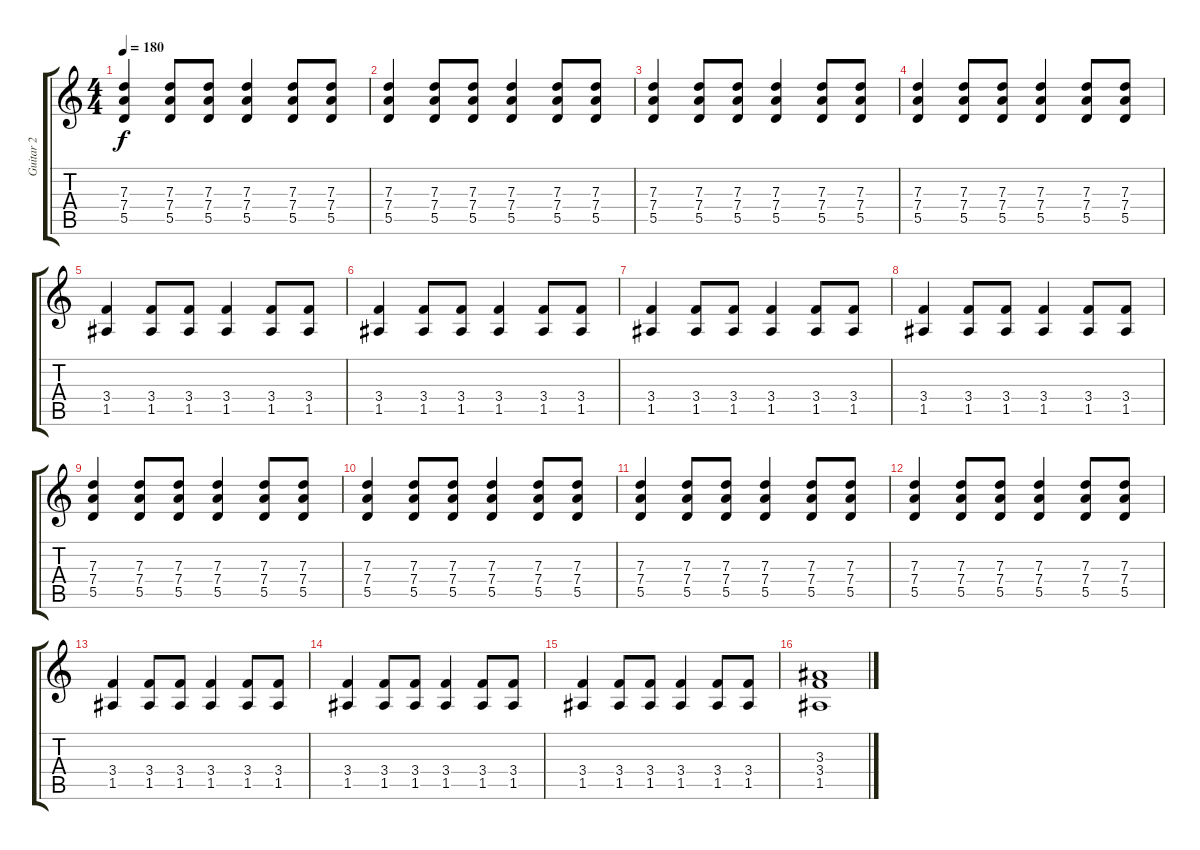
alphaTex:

\track ("Guitar 2" "Guitar 2") {instrument distortionguitar}
\staff {score tabs}
\tuning (E4 B3 G3 D3 A2 D2) {hide}
\ts (4 4)
\tempo 180
\clef g2
\ks c
(7.3 7.4 5.5).4{dy f} (7.3 7.4 5.5).8 (7.3 7.4 5.5).8 (7.3 7.4 5.5).4 (7.3 7.4 5.5).8 (7.3 7.4 5.5).8 |
(7.3 7.4 5.5).4 (7.3 7.4 5.5).8 (7.3 7.4 5.5).8 (7.3 7.4 5.5).4 (7.3 7.4 5.5).8 (7.3 7.4 5.5).8 |
(7.3 7.4 5.5).4 (7.3 7.4 5.5).8 (7.3 7.4 5.5).8 (7.3 7.4 5.5).4 (7.3 7.4 5.5).8 (7.3 7.4 5.5).8 |
(7.3 7.4 5.5).4 (7.3 7.4 5.5).8 (7.3 7.4 5.5).8 (7.3 7.4 5.5).4 (7.3 7.4 5.5).8 (7.3 7.4 5.5).8 |
(3.4 1.5).4 (3.4 1.5).8 (3.4 1.5).8 (3.4 1.5).4 (3.4 1.5).8 (3.4 1.5).8 |
(3.4 1.5).4 (3.4 1.5).8 (3.4 1.5).8 (3.4 1.5).4 (3.4 1.5).8 (3.4 1.5).8 |
(3.4 1.5).4 (3.4 1.5).8 (3.4 1.5).8 (3.4 1.5).4 (3.4 1.5).8 (3.4 1.5).8 |
(3.4 1.5).4 (3.4 1.5).8 (3.4 1.5).8 (3.4 1.5).4 (3.4 1.5).8 (3.4 1.5).8 |
(7.3 7.4 5.5).4 (7.3 7.4 5.5).8 (7.3 7.4 5.5).8 (7.3 7.4 5.5).4 (7.3 7.4 5.5).8 (7.3 7.4 5.5).8 |
(7.3 7.4 5.5).4 (7.3 7.4 5.5).8 (7.3 7.4 5.5).8 (7.3 7.4 5.5).4 (7.3 7.4 5.5).8 (7.3 7.4 5.5).8 |
(7.3 7.4 5.5).4 (7.3 7.4 5.5).8 (7.3 7.4 5.5).8 (7.3 7.4 5.5).4 (7.3 7.4 5.5).8 (7.3 7.4 5.5).8 |
(7.3 7.4 5.5).4 (7.3 7.4 5.5).8 (7.3 7.4 5.5).8 (7.3 7.4 5.5).4 (7.3 7.4 5.5).8 (7.3 7.4 5.5).8 |
(3.4 1.5).4 (3.4 1.5).8 (3.4 1.5).8 (3.4 1.5).4 (3.4 1.5).8 (3.4 1.5).8 |
(3.4 1.5).4 (3.4 1.5).8 (3.4 1.5).8 (3.4 1.5).4 (3.4 1.5).8 (3.4 1.5).8 |
(3.4 1.5).4 (3.4 1.5).8 (3.4 1.5).8 (3.4 1.5).4 (3.4 1.5).8 (3.4 1.5).8 |
(3.3 3.4 1.5).1
